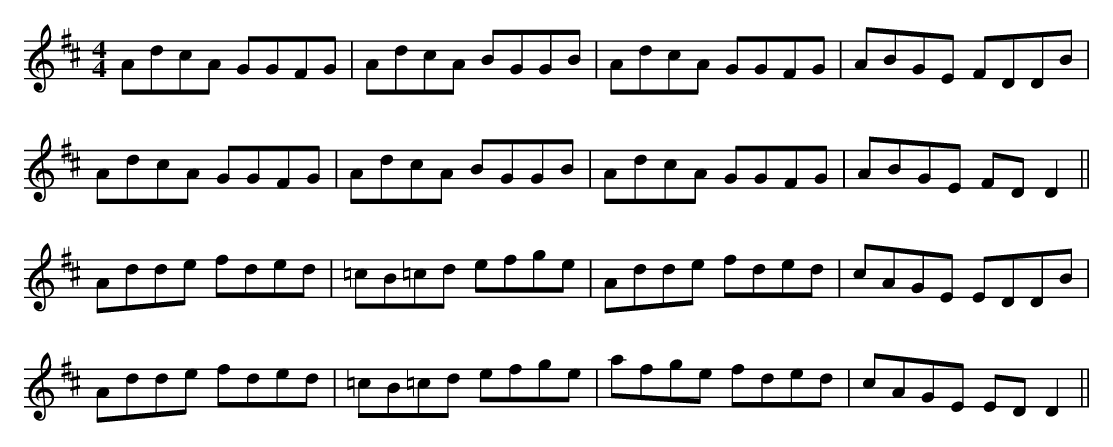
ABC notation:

X:1
M:4/4
K:D
AdcA GGFG| AdcA BGGB| AdcA GGFG| ABGE FDDB|
AdcA GGFG| AdcA BGGB| AdcA GGFG| ABGE FDD2||
Adde fded| =cB=cd efge| Adde fded| cAGE EDDB|
Adde fded| =cB=cd efge| afge fded| cAGE EDD2||
